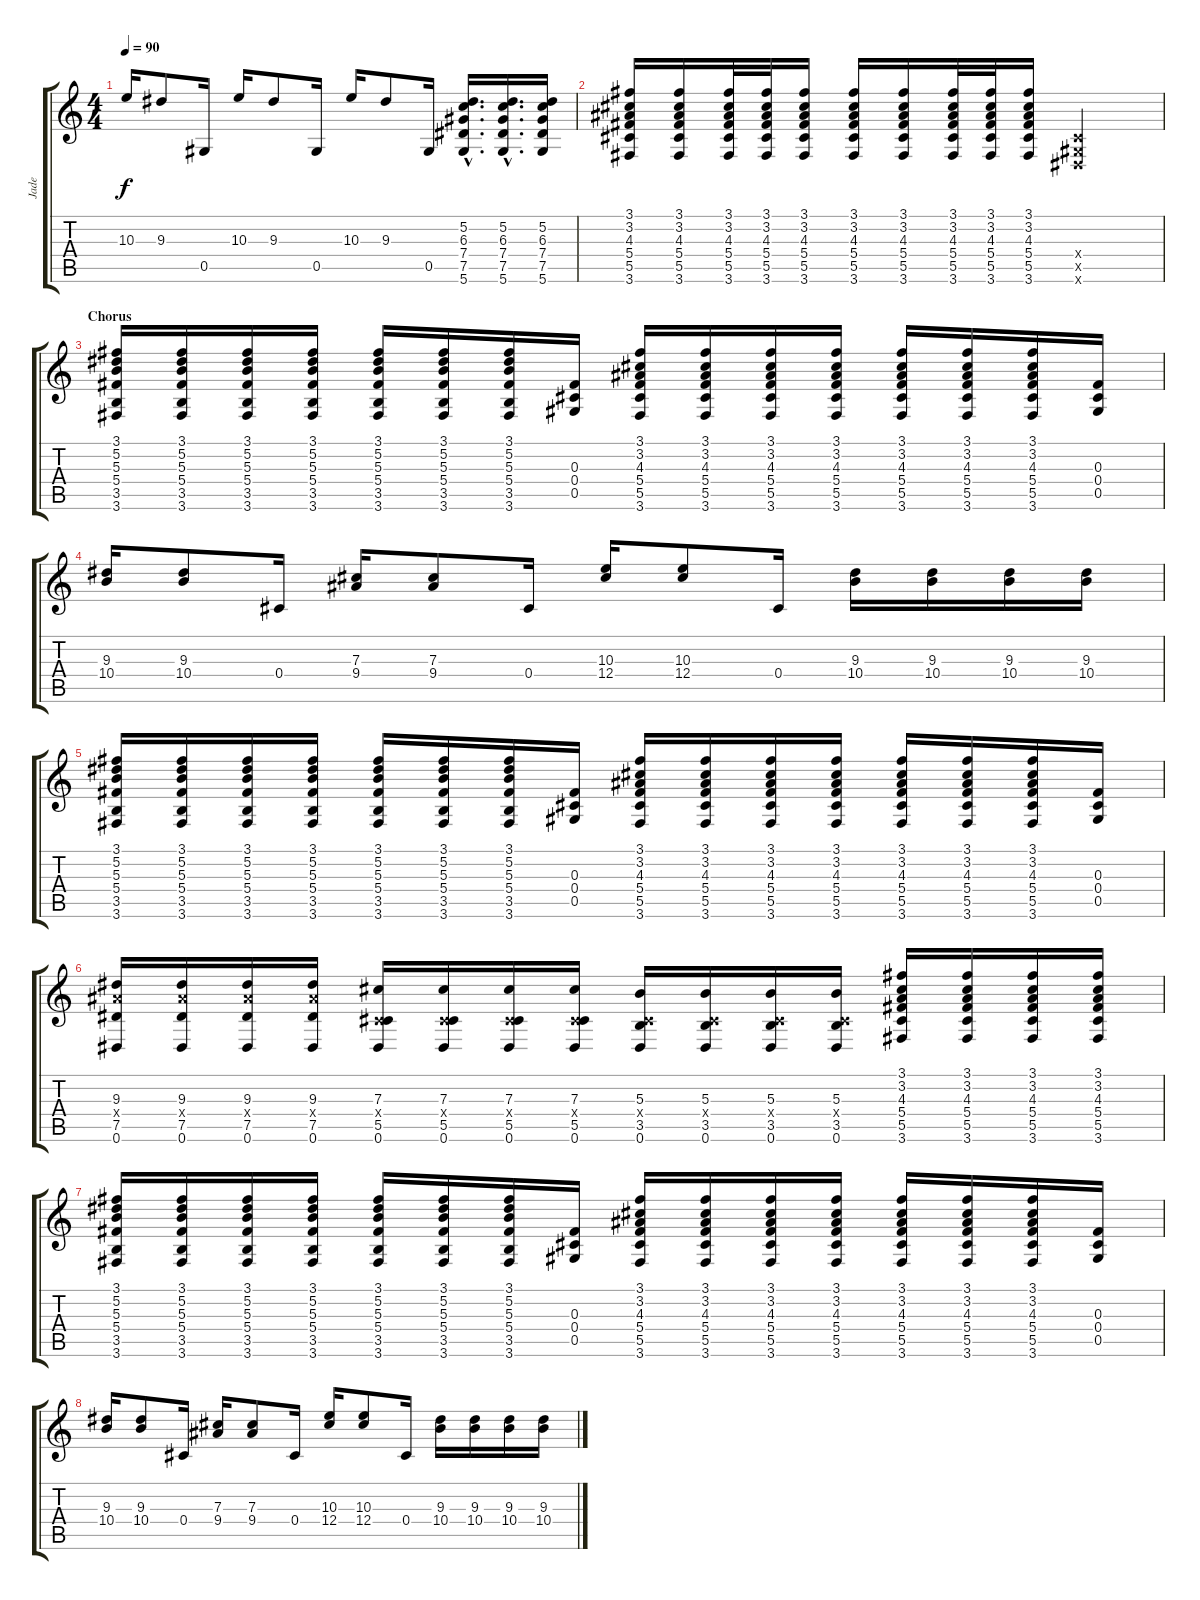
\track ("Jade" "Jade") {instrument overdrivenguitar}
\staff {score tabs}
\tuning (Eb4 Bb3 Gb3 Db3 Ab2 Eb2) {hide}
\ts (4 4)
\tempo 90
\clef g2
\ks c
10.3.16{dy f} 9.3.8 0.5.16 10.3.16 9.3.8 0.5.16 10.3.16 9.3.8 0.5.16 (5.2{hac} 6.3{hac} 7.4{hac} 7.5{hac} 5.6{hac}).16{d} (5.2{hac} 6.3{hac} 7.4{hac} 7.5{hac} 5.6{hac}).16{d} (5.2 6.3 7.4 7.5 5.6).16 |
(3.1 3.2 4.3 5.4 5.5 3.6).16 (3.1 3.2 4.3 5.4 5.5 3.6).16 (3.1 3.2 4.3 5.4 5.5 3.6).32 (3.1 3.2 4.3 5.4 5.5 3.6).32 (3.1 3.2 4.3 5.4 5.5 3.6).16 (3.1 3.2 4.3 5.4 5.5 3.6).16 (3.1 3.2 4.3 5.4 5.5 3.6).16 (3.1 3.2 4.3 5.4 5.5 3.6).32 (3.1 3.2 4.3 5.4 5.5 3.6).32 (3.1 3.2 4.3 5.4 5.5 3.6).16 (0.4{x} 0.5{x} 0.6{x}).2 |
\section ("" "Chorus")
(3.1 5.2 5.3 5.4 3.5 3.6).16 (3.1 5.2 5.3 5.4 3.5 3.6).16 (3.1 5.2 5.3 5.4 3.5 3.6).16 (3.1 5.2 5.3 5.4 3.5 3.6).16 (3.1 5.2 5.3 5.4 3.5 3.6).16 (3.1 5.2 5.3 5.4 3.5 3.6).16 (3.1 5.2 5.3 5.4 3.5 3.6).16 (0.3 0.4 0.5).16 (3.1 3.2 4.3 5.4 5.5 3.6).16 (3.1 3.2 4.3 5.4 5.5 3.6).16 (3.1 3.2 4.3 5.4 5.5 3.6).16 (3.1 3.2 4.3 5.4 5.5 3.6).16 (3.1 3.2 4.3 5.4 5.5 3.6).16 (3.1 3.2 4.3 5.4 5.5 3.6).16 (3.1 3.2 4.3 5.4 5.5 3.6).16 (0.3 0.4 0.5).16 |
(9.3 10.4).16 (9.3 10.4).8 0.4.16 (7.3 9.4).16 (7.3 9.4).8 0.4.16 (10.3 12.4).16 (10.3 12.4).8 0.4.16 (9.3 10.4).16 (9.3 10.4).16 (9.3 10.4).16 (9.3 10.4).16 |
(3.1 5.2 5.3 5.4 3.5 3.6).16 (3.1 5.2 5.3 5.4 3.5 3.6).16 (3.1 5.2 5.3 5.4 3.5 3.6).16 (3.1 5.2 5.3 5.4 3.5 3.6).16 (3.1 5.2 5.3 5.4 3.5 3.6).16 (3.1 5.2 5.3 5.4 3.5 3.6).16 (3.1 5.2 5.3 5.4 3.5 3.6).16 (0.3 0.4 0.5).16 (3.1 3.2 4.3 5.4 5.5 3.6).16 (3.1 3.2 4.3 5.4 5.5 3.6).16 (3.1 3.2 4.3 5.4 5.5 3.6).16 (3.1 3.2 4.3 5.4 5.5 3.6).16 (3.1 3.2 4.3 5.4 5.5 3.6).16 (3.1 3.2 4.3 5.4 5.5 3.6).16 (3.1 3.2 4.3 5.4 5.5 3.6).16 (0.3 0.4 0.5).16 |
(9.3 9.4{x} 7.5 0.6).16 (9.3 9.4{x} 7.5 0.6).16 (9.3 9.4{x} 7.5 0.6).16 (9.3 9.4{x} 7.5 0.6).16 (7.3 0.4{x} 5.5 0.6).16 (7.3 0.4{x} 5.5 0.6).16 (7.3 0.4{x} 5.5 0.6).16 (7.3 0.4{x} 5.5 0.6).16 (5.3 0.4{x} 3.5 0.6).16 (5.3 0.4{x} 3.5 0.6).16 (5.3 0.4{x} 3.5 0.6).16 (5.3 0.4{x} 3.5 0.6).16 (3.1 3.2 4.3 5.4 5.5 3.6).16 (3.1 3.2 4.3 5.4 5.5 3.6).16 (3.1 3.2 4.3 5.4 5.5 3.6).16 (3.1 3.2 4.3 5.4 5.5 3.6).16 |
(3.1 5.2 5.3 5.4 3.5 3.6).16 (3.1 5.2 5.3 5.4 3.5 3.6).16 (3.1 5.2 5.3 5.4 3.5 3.6).16 (3.1 5.2 5.3 5.4 3.5 3.6).16 (3.1 5.2 5.3 5.4 3.5 3.6).16 (3.1 5.2 5.3 5.4 3.5 3.6).16 (3.1 5.2 5.3 5.4 3.5 3.6).16 (0.3 0.4 0.5).16 (3.1 3.2 4.3 5.4 5.5 3.6).16 (3.1 3.2 4.3 5.4 5.5 3.6).16 (3.1 3.2 4.3 5.4 5.5 3.6).16 (3.1 3.2 4.3 5.4 5.5 3.6).16 (3.1 3.2 4.3 5.4 5.5 3.6).16 (3.1 3.2 4.3 5.4 5.5 3.6).16 (3.1 3.2 4.3 5.4 5.5 3.6).16 (0.3 0.4 0.5).16 |
(9.3 10.4).16 (9.3 10.4).8 0.4.16 (7.3 9.4).16 (7.3 9.4).8 0.4.16 (10.3 12.4).16 (10.3 12.4).8 0.4.16 (9.3 10.4).16 (9.3 10.4).16 (9.3 10.4).16 (9.3 10.4).16
